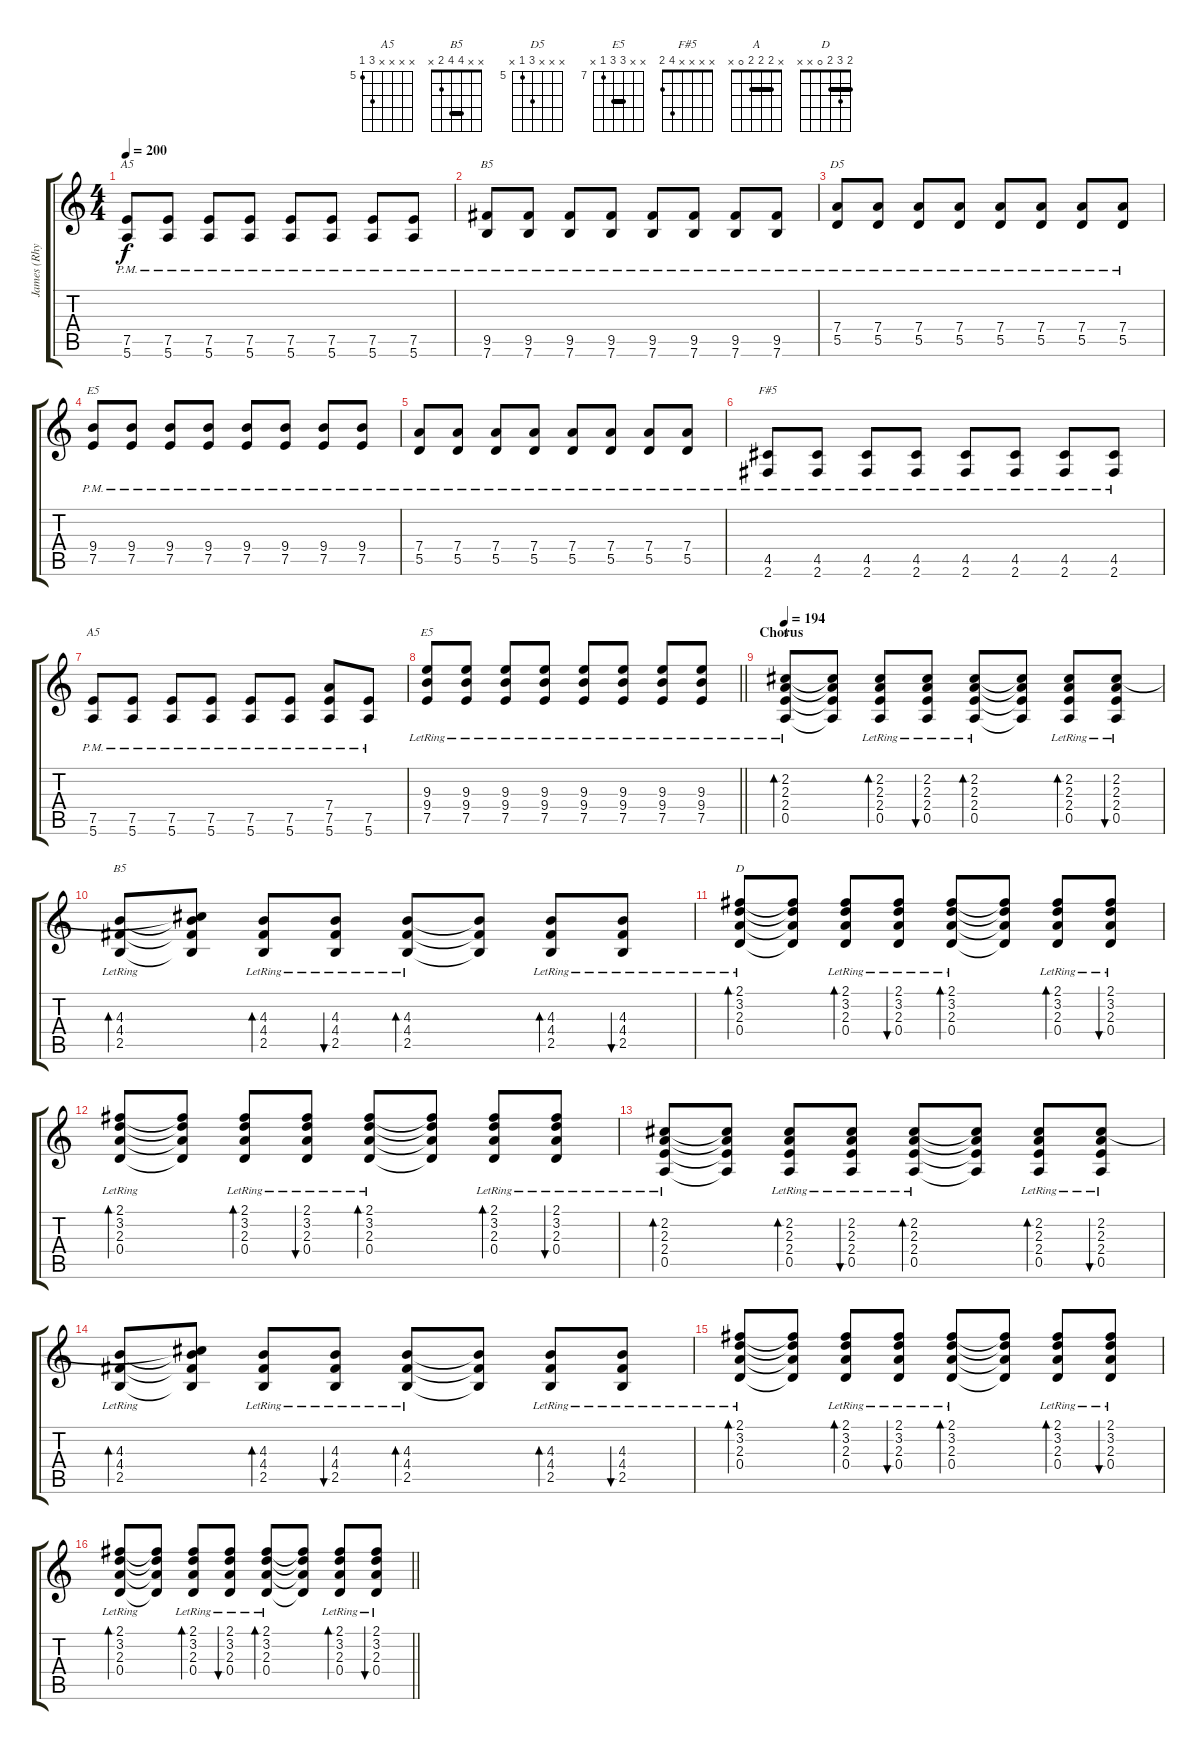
\track ("James (Rhythm Guitar)" "James (Rhy") {instrument distortionguitar}
\staff {score tabs}
\tuning (E4 B3 G3 D3 A2 E2) {hide}
\chord ("A5" x x x 7 7 5) {firstfret 5}
\chord ("B5" x x x x 9 7) {firstfret 7}
\chord ("D5" x x x 7 5 x) {firstfret 5}
\chord ("E5" x x x 9 7 x) {firstfret 7}
\chord ("F#5" x x x x 4 2)
\chord ("A5" x x x x 7 5) {firstfret 5}
\chord ("E5" x x 9 9 7 x) {firstfret 7 barre 9}
\chord ("A" x 2 2 2 0 x) {barre 2}
\chord ("B5" x x 4 4 2 x) {barre 4}
\chord ("D" 2 3 2 0 x x) {barre 2}
\ts (4 4)
\tempo 200
\clef g2
\ks c
(7.5{pm} 5.6{pm}).8{ch "A5" dy f} (7.5{pm} 5.6{pm}).8 (7.5{pm} 5.6{pm}).8 (7.5{pm} 5.6{pm}).8 (7.5{pm} 5.6{pm}).8 (7.5{pm} 5.6{pm}).8 (7.5{pm} 5.6{pm}).8 (7.5{pm} 5.6{pm}).8 |
(9.5{pm} 7.6{pm}).8{ch "B5"} (9.5{pm} 7.6{pm}).8 (9.5{pm} 7.6{pm}).8 (9.5{pm} 7.6{pm}).8 (9.5{pm} 7.6{pm}).8 (9.5{pm} 7.6{pm}).8 (9.5{pm} 7.6{pm}).8 (9.5{pm} 7.6{pm}).8 |
(7.4{pm} 5.5{pm}).8{ch "D5"} (7.4{pm} 5.5{pm}).8 (7.4{pm} 5.5{pm}).8 (7.4{pm} 5.5{pm}).8 (7.4{pm} 5.5{pm}).8 (7.4{pm} 5.5{pm}).8 (7.4{pm} 5.5{pm}).8 (7.4{pm} 5.5{pm}).8 |
(9.4{pm} 7.5{pm}).8{ch "E5"} (9.4{pm} 7.5{pm}).8 (9.4{pm} 7.5{pm}).8 (9.4{pm} 7.5{pm}).8 (9.4{pm} 7.5{pm}).8 (9.4{pm} 7.5{pm}).8 (9.4{pm} 7.5{pm}).8 (9.4{pm} 7.5{pm}).8 |
(7.4{pm} 5.5{pm}).8 (7.4{pm} 5.5{pm}).8 (7.4{pm} 5.5{pm}).8 (7.4{pm} 5.5{pm}).8 (7.4{pm} 5.5{pm}).8 (7.4{pm} 5.5{pm}).8 (7.4{pm} 5.5{pm}).8 (7.4{pm} 5.5{pm}).8 |
(4.5{pm} 2.6{pm}).8{ch "F#5"} (4.5{pm} 2.6{pm}).8 (4.5{pm} 2.6{pm}).8 (4.5{pm} 2.6{pm}).8 (4.5{pm} 2.6{pm}).8 (4.5{pm} 2.6{pm}).8 (4.5{pm} 2.6{pm}).8 (4.5{pm} 2.6{pm}).8 |
(7.5{pm} 5.6{pm}).8{ch "A5"} (7.5{pm} 5.6{pm}).8 (7.5{pm} 5.6{pm}).8 (7.5{pm} 5.6{pm}).8 (7.5{pm} 5.6{pm}).8 (7.5{pm} 5.6{pm}).8 (7.4{pm} 7.5{pm} 5.6{pm}).8 (7.5{pm} 5.6{pm}).8 |
\barLineRight lightlight
(9.3{lr} 9.4{lr} 7.5{lr}).8{ch "E5"} (9.3{lr} 9.4{lr} 7.5{lr}).8 (9.3{lr} 9.4{lr} 7.5{lr}).8 (9.3{lr} 9.4{lr} 7.5{lr}).8 (9.3{lr} 9.4{lr} 7.5{lr}).8 (9.3{lr} 9.4{lr} 7.5{lr}).8 (9.3{lr} 9.4{lr} 7.5{lr}).8 (9.3{lr} 9.4{lr} 7.5{lr}).8 |
\section ("" "Chorus")
\tempo 194
(2.2{lr} 2.3{lr} 2.4{lr} 0.5{lr}).8{bd 60 ch "A" volume 6 instrument electricguitarclean} (2.2{t} 2.3{t} 2.4{t} 0.5{t}).8 (2.2{lr} 2.3{lr} 2.4{lr} 0.5{lr}).8{bd 60} (2.2{lr} 2.3{lr} 2.4{lr} 0.5{lr}).8{bu 60} (2.2{lr} 2.3{lr} 2.4{lr} 0.5{lr}).8{bd 60} (2.2{t} 2.3{t} 2.4{t} 0.5{t}).8 (2.2{lr} 2.3{lr} 2.4{lr} 0.5{lr}).8{bd 60} (2.2{lr} 2.3{lr} 2.4{lr} 0.5{lr}).8{bu 60} |
(4.3{lr} 4.4{lr} 2.5{lr}).8{bd 60 ch "B5"} (2.2{t} 4.3{t} 4.4{t} 2.5{t}).8 (4.3{lr} 4.4{lr} 2.5{lr}).8{bd 60} (4.3{lr} 4.4{lr} 2.5{lr}).8{bu 60} (4.3{lr} 4.4{lr} 2.5{lr}).8{bd 60} (4.3{t} 4.4{t} 2.5{t}).8 (4.3{lr} 4.4{lr} 2.5{lr}).8{bd 60} (4.3{lr} 4.4{lr} 2.5{lr}).8{bu 60} |
(2.1{lr} 3.2{lr} 2.3{lr} 0.4{lr}).8{bd 60 ch "D"} (2.1{t} 3.2{t} 2.3{t} 0.4{t}).8 (2.1{lr} 3.2{lr} 2.3{lr} 0.4{lr}).8{bd 60} (2.1{lr} 3.2{lr} 2.3{lr} 0.4{lr}).8{bu 60} (2.1{lr} 3.2{lr} 2.3{lr} 0.4{lr}).8{bd 60} (2.1{t} 3.2{t} 2.3{t} 0.4{t}).8 (2.1{lr} 3.2{lr} 2.3{lr} 0.4{lr}).8{bd 60} (2.1{lr} 3.2{lr} 2.3{lr} 0.4{lr}).8{bu 60} |
(2.1{lr} 3.2{lr} 2.3{lr} 0.4{lr}).8{bd 60} (2.1{t} 3.2{t} 2.3{t} 0.4{t}).8 (2.1{lr} 3.2{lr} 2.3{lr} 0.4{lr}).8{bd 60} (2.1{lr} 3.2{lr} 2.3{lr} 0.4{lr}).8{bu 60} (2.1{lr} 3.2{lr} 2.3{lr} 0.4{lr}).8{bd 60} (2.1{t} 3.2{t} 2.3{t} 0.4{t}).8 (2.1{lr} 3.2{lr} 2.3{lr} 0.4{lr}).8{bd 60} (2.1{lr} 3.2{lr} 2.3{lr} 0.4{lr}).8{bu 60} |
(2.2{lr} 2.3{lr} 2.4{lr} 0.5{lr}).8{bd 60} (2.2{t} 2.3{t} 2.4{t} 0.5{t}).8 (2.2{lr} 2.3{lr} 2.4{lr} 0.5{lr}).8{bd 60} (2.2{lr} 2.3{lr} 2.4{lr} 0.5{lr}).8{bu 60} (2.2{lr} 2.3{lr} 2.4{lr} 0.5{lr}).8{bd 60} (2.2{t} 2.3{t} 2.4{t} 0.5{t}).8 (2.2{lr} 2.3{lr} 2.4{lr} 0.5{lr}).8{bd 60} (2.2{lr} 2.3{lr} 2.4{lr} 0.5{lr}).8{bu 60} |
(4.3{lr} 4.4{lr} 2.5{lr}).8{bd 60} (2.2{t} 4.3{t} 4.4{t} 2.5{t}).8 (4.3{lr} 4.4{lr} 2.5{lr}).8{bd 60} (4.3{lr} 4.4{lr} 2.5{lr}).8{bu 60} (4.3{lr} 4.4{lr} 2.5{lr}).8{bd 60} (4.3{t} 4.4{t} 2.5{t}).8 (4.3{lr} 4.4{lr} 2.5{lr}).8{bd 60} (4.3{lr} 4.4{lr} 2.5{lr}).8{bu 60} |
(2.1{lr} 3.2{lr} 2.3{lr} 0.4{lr}).8{bd 60} (2.1{t} 3.2{t} 2.3{t} 0.4{t}).8 (2.1{lr} 3.2{lr} 2.3{lr} 0.4{lr}).8{bd 60} (2.1{lr} 3.2{lr} 2.3{lr} 0.4{lr}).8{bu 60} (2.1{lr} 3.2{lr} 2.3{lr} 0.4{lr}).8{bd 60} (2.1{t} 3.2{t} 2.3{t} 0.4{t}).8 (2.1{lr} 3.2{lr} 2.3{lr} 0.4{lr}).8{bd 60} (2.1{lr} 3.2{lr} 2.3{lr} 0.4{lr}).8{bu 60} |
\barLineRight lightlight
(2.1{lr} 3.2{lr} 2.3{lr} 0.4{lr}).8{bd 60} (2.1{t} 3.2{t} 2.3{t} 0.4{t}).8 (2.1{lr} 3.2{lr} 2.3{lr} 0.4{lr}).8{bd 60} (2.1{lr} 3.2{lr} 2.3{lr} 0.4{lr}).8{bu 60} (2.1{lr} 3.2{lr} 2.3{lr} 0.4{lr}).8{bd 60} (2.1{t} 3.2{t} 2.3{t} 0.4{t}).8 (2.1{lr} 3.2{lr} 2.3{lr} 0.4{lr}).8{bd 60} (2.1{lr} 3.2{lr} 2.3{lr} 0.4{lr}).8{bu 60}
